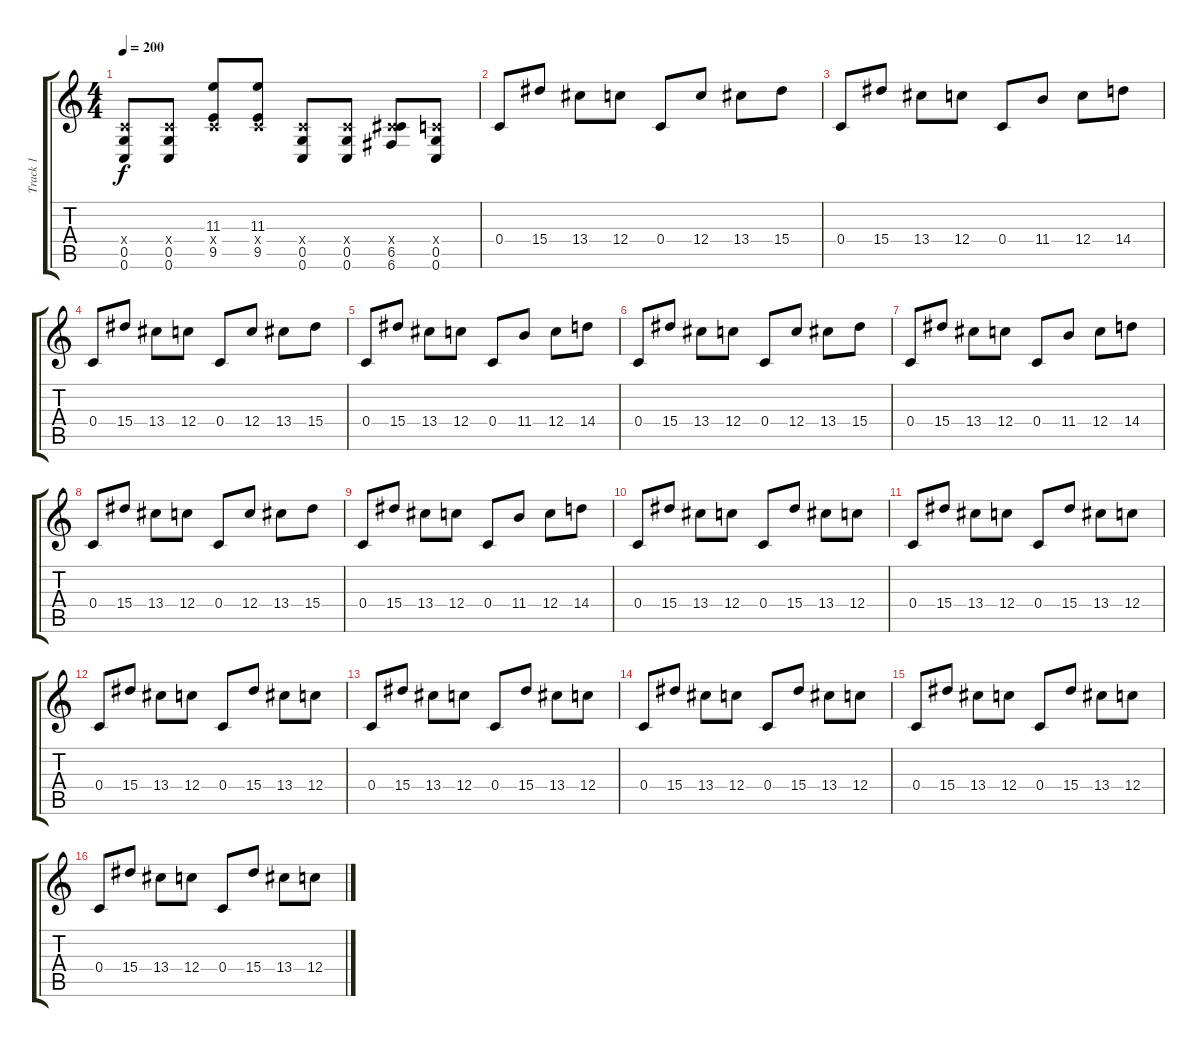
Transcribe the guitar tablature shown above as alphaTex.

\track ("Track 1" "Track 1") {instrument overdrivenguitar}
\staff {score tabs}
\tuning (D4 A3 F3 C3 G2 C2) {hide}
\ts (4 4)
\tempo 200
\clef g2
\ks c
(0.4{x} 0.5 0.6).8{dy f} (0.4{x} 0.5 0.6).8 (11.3 0.4{x} 9.5).8 (11.3 0.4{x} 9.5).8 (0.4{x} 0.5 0.6).8 (0.4{x} 0.5 0.6).8 (0.4{x} 6.5 6.6).8 (0.4{x} 0.5 0.6).8 |
0.4.8 15.4.8 13.4.8 12.4.8 0.4.8 12.4.8 13.4.8 15.4.8 |
0.4.8 15.4.8 13.4.8 12.4.8 0.4.8 11.4.8 12.4.8 14.4.8 |
0.4.8 15.4.8 13.4.8 12.4.8 0.4.8 12.4.8 13.4.8 15.4.8 |
0.4.8 15.4.8 13.4.8 12.4.8 0.4.8 11.4.8 12.4.8 14.4.8 |
0.4.8 15.4.8 13.4.8 12.4.8 0.4.8 12.4.8 13.4.8 15.4.8 |
0.4.8 15.4.8 13.4.8 12.4.8 0.4.8 11.4.8 12.4.8 14.4.8 |
0.4.8 15.4.8 13.4.8 12.4.8 0.4.8 12.4.8 13.4.8 15.4.8 |
0.4.8 15.4.8 13.4.8 12.4.8 0.4.8 11.4.8 12.4.8 14.4.8 |
0.4.8 15.4.8 13.4.8 12.4.8 0.4.8 15.4.8 13.4.8 12.4.8 |
0.4.8 15.4.8 13.4.8 12.4.8 0.4.8 15.4.8 13.4.8 12.4.8 |
0.4.8 15.4.8 13.4.8 12.4.8 0.4.8 15.4.8 13.4.8 12.4.8 |
0.4.8 15.4.8 13.4.8 12.4.8 0.4.8 15.4.8 13.4.8 12.4.8 |
0.4.8 15.4.8 13.4.8 12.4.8 0.4.8 15.4.8 13.4.8 12.4.8 |
0.4.8 15.4.8 13.4.8 12.4.8 0.4.8 15.4.8 13.4.8 12.4.8 |
0.4.8 15.4.8 13.4.8 12.4.8 0.4.8 15.4.8 13.4.8 12.4.8
